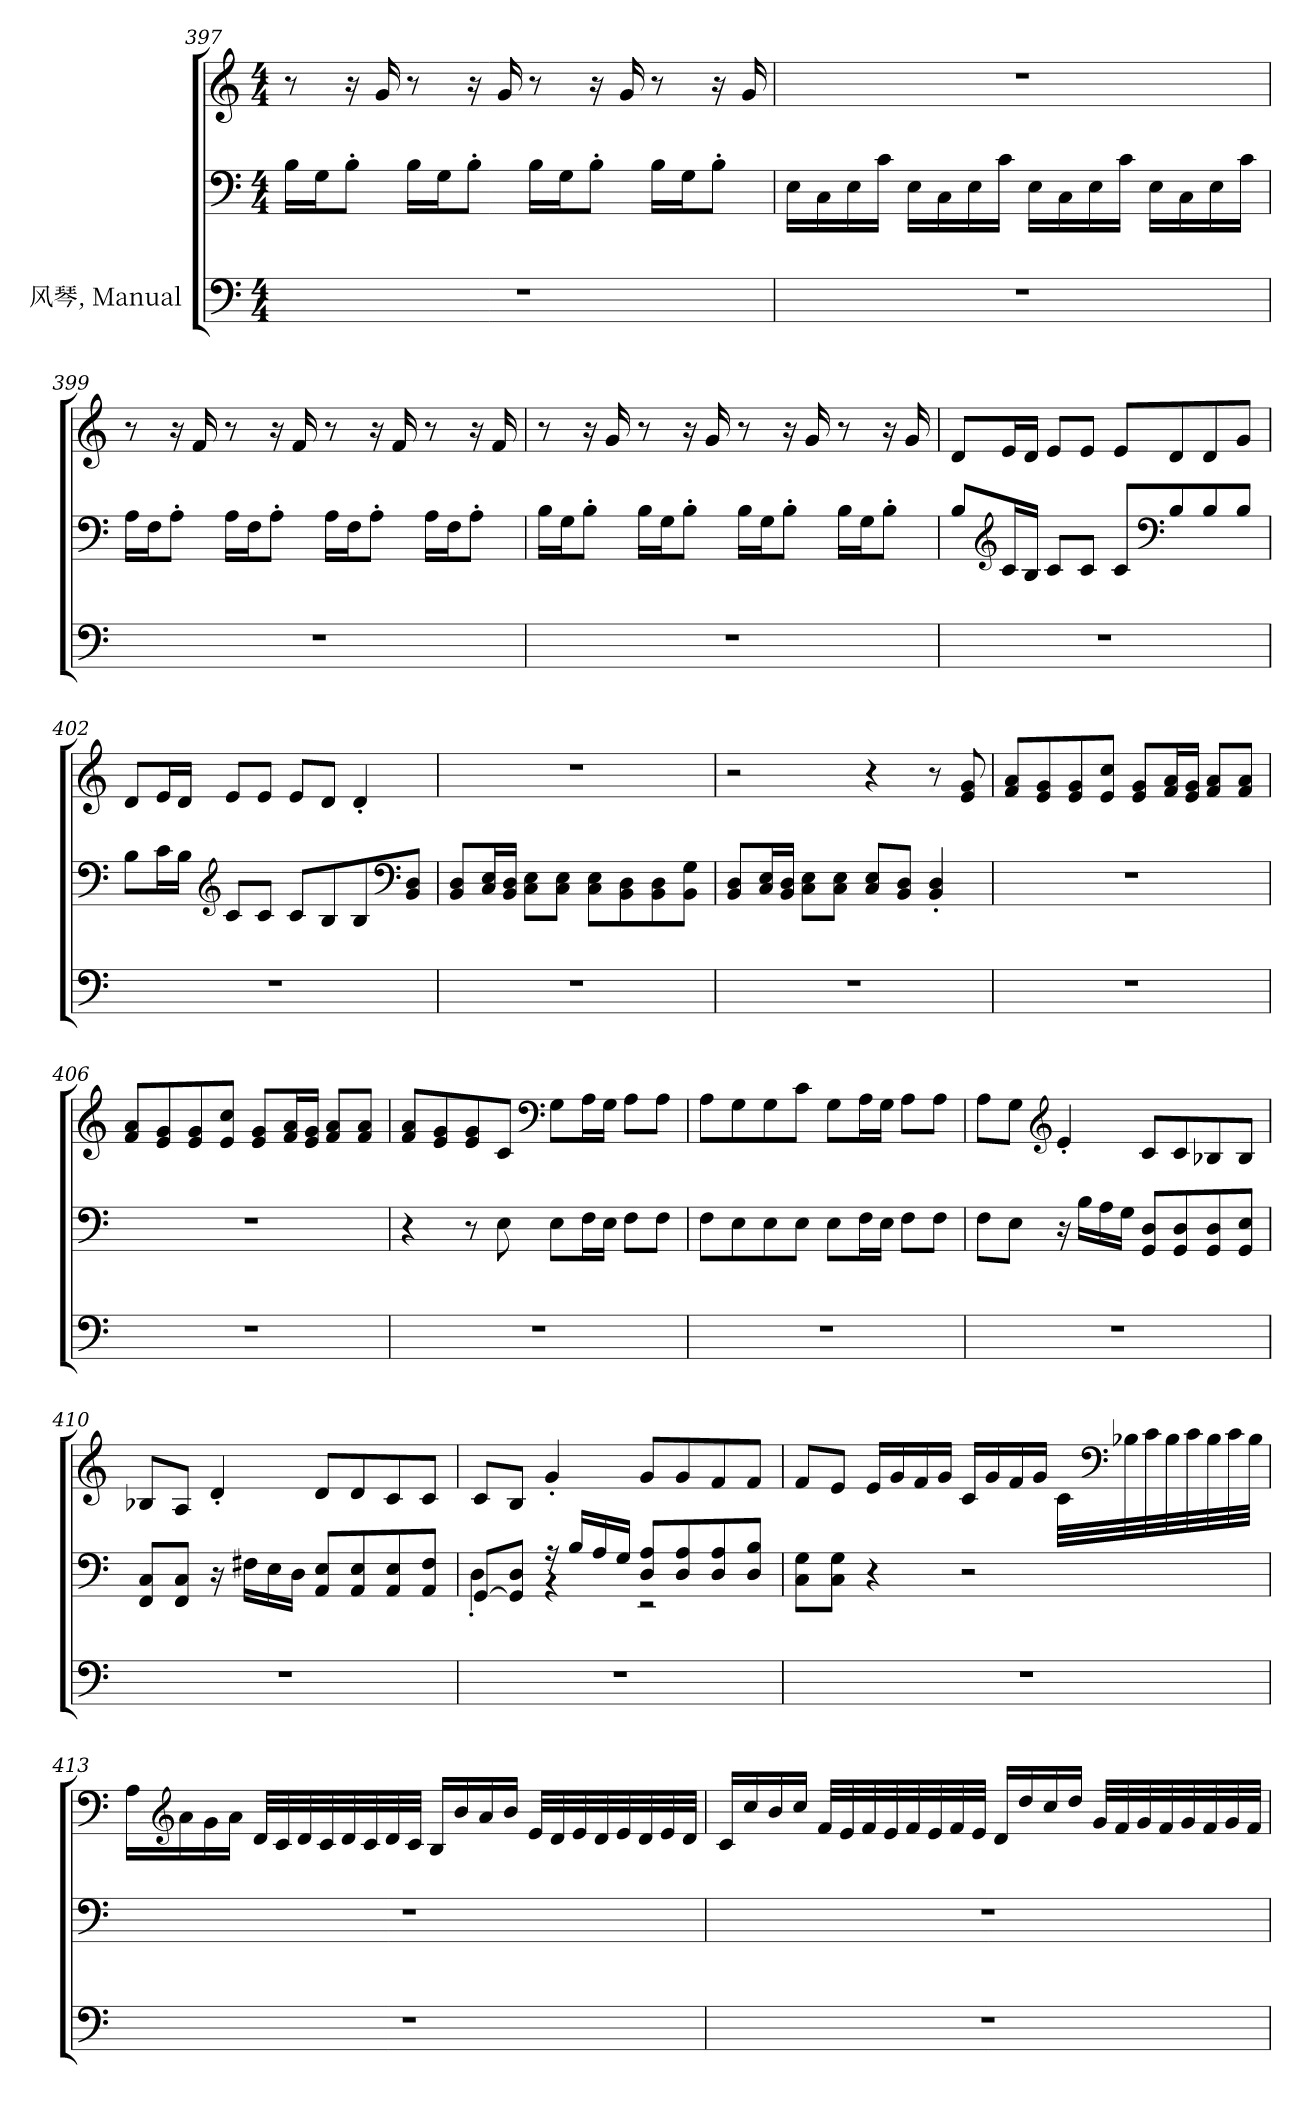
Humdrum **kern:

**kern	**kern	**kern
*part1	*part1	*part1
*staff3	*staff2	*staff1
*I"风琴, Manual	*	*
!!LO:LB:g=z
*clefF4	*clefF4	*clefG2
*k[]	*k[]	*k[]
*M4/4	*M4/4	*M4/4
=397	=397	=397
1r	16B\LL	8r
.	16G\J	.
.	8B'\J	16r
.	.	16g/
.	16B\LL	8r
.	16G\J	.
.	8B'\J	16r
.	.	16g/
.	16B\LL	8r
.	16G\J	.
.	8B'\J	16r
.	.	16g/
.	16B\LL	8r
.	16G\J	.
.	8B'\J	16r
.	.	16g/
=398	=398	=398
1r	16E\LL	1r
.	16C\	.
.	16E\	.
.	16c\JJ	.
.	16E\LL	.
.	16C\	.
.	16E\	.
.	16c\JJ	.
.	16E\LL	.
.	16C\	.
.	16E\	.
.	16c\JJ	.
.	16E\LL	.
.	16C\	.
.	16E\	.
.	16c\JJ	.
!!LO:LB:g=z
=399	=399	=399
1r	16A\LL	8r
.	16F\J	.
.	8A'\J	16r
.	.	16f/
.	16A\LL	8r
.	16F\J	.
.	8A'\J	16r
.	.	16f/
.	16A\LL	8r
.	16F\J	.
.	8A'\J	16r
.	.	16f/
.	16A\LL	8r
.	16F\J	.
.	8A'\J	16r
.	.	16f/
=400	=400	=400
1r	16B\LL	8r
.	16G\J	.
.	8B'\J	16r
.	.	16g/
.	16B\LL	8r
.	16G\J	.
.	8B'\J	16r
.	.	16g/
.	16B\LL	8r
.	16G\J	.
.	8B'\J	16r
.	.	16g/
.	16B\LL	8r
.	16G\J	.
.	8B'\J	16r
.	.	16g/
!!LO:LB:g=z
=401	=401	=401
1r	8B/L	8d/L
*	*clefG2	*
.	16c/L	16e/L
.	16B/JJ	16d/JJ
.	8c/L	8e/L
.	8c/J	8e/J
.	8c/L	8e/L
*	*clefF4	*
.	8B/	8d/
.	8B/	8d/
.	8B/J	8g/J
=402	=402	=402
1r	8B\L	8d/L
.	16c\L	16e/L
.	16B\JJ	16d/JJ
*	*clefG2	*
.	8c/L	8e/L
.	8c/J	8e/J
.	8c/L	8e/L
.	8B/	8d/J
.	8B/	4d'/
*	*clefF4	*
.	8BB/ 8D/J	.
=403	=403	=403
1r	8BB/ 8D/L	1r
.	16C/ 16E/L	.
.	16BB/ 16D/JJ	.
.	8C\ 8E\L	.
.	8C\ 8E\J	.
.	8C\ 8E\L	.
.	8BB\ 8D\	.
.	8BB\ 8D\	.
.	8BB\ 8G\J	.
!!LO:PB:g=z
=404	=404	=404
1r	8BB/ 8D/L	2r
.	16C/ 16E/L	.
.	16BB/ 16D/JJ	.
.	8C\ 8E\L	.
.	8C\ 8E\J	.
.	8C/ 8E/L	4r
.	8BB/ 8D/J	.
.	4BB/' 4D/'	8r
.	.	8e/ 8g/
=405	=405	=405
1r	1r	8f/ 8a/L
.	.	8e/ 8g/
.	.	8e/ 8g/
.	.	8e/ 8cc/J
.	.	8e/ 8g/L
.	.	16f/ 16a/L
.	.	16e/ 16g/JJ
.	.	8f/ 8a/L
.	.	8f/ 8a/J
=406	=406	=406
1r	1r	8f/ 8a/L
.	.	8e/ 8g/
.	.	8e/ 8g/
.	.	8e/ 8cc/J
.	.	8e/ 8g/L
.	.	16f/ 16a/L
.	.	16e/ 16g/JJ
.	.	8f/ 8a/L
.	.	8f/ 8a/J
=407	=407	=407
1r	4r	8f/ 8a/L
.	.	8e/ 8g/
.	8r	8e/ 8g/
.	8E\	8c/J
*	*	*clefF4
.	8E\L	8G\L
.	16F\L	16A\L
.	16E\JJ	16G\JJ
.	8F\L	8A\L
.	8F\J	8A\J
!!LO:LB:g=z
=408	=408	=408
1r	8F\L	8A\L
.	8E\	8G\
.	8E\	8G\
.	8E\J	8c\J
.	8E\L	8G\L
.	16F\L	16A\L
.	16E\JJ	16G\JJ
.	8F\L	8A\L
.	8F\J	8A\J
=409	=409	=409
1r	8F\L	8A\L
.	8E\J	8G\J
*	*	*clefG2
.	16r	4e'/
.	16B\LL	.
.	16A\	.
.	16G\JJ	.
.	8GG/ 8D/L	8c/L
.	8GG/ 8D/	8c/
.	8GG/ 8D/	8B-X/
.	8GG/ 8E/J	8B-/J
=410	=410	=410
1r	8FF/ 8C/L	8B-X/L
.	8FF/ 8C/J	8A/J
.	16r	4d'/
.	16F#X\LL	.
.	16E\	.
.	16D\JJ	.
.	8AA/ 8E/L	8d/L
.	8AA/ 8E/	8d/
.	8AA/ 8E/	8c/
.	8AA/ 8F#/J	8c/J
=411	=411	=411
*	*^	*
1r	[8GG/L	4D'\	8c/L
.	8GG/] 8D/J	.	8B/J
.	16r	4r	4g'/
.	16B/LL	.	.
.	16A/	.	.
.	16G/JJ	.	.
.	8D/ 8A/L	2r	8g/L
.	8D/ 8A/	.	8g/
.	8D/ 8A/	.	8f/
.	8D/ 8B/J	.	8f/J
*	*v	*v	*
!!LO:LB:g=z
=412	=412	=412
1r	8C\ 8G\L	8f/L
.	8C\ 8G\J	8e/J
.	4r	16e/LL
.	.	16g/
.	.	16f/
.	.	16g/JJ
.	2r	16c/LL
.	.	16g/
.	.	16f/
.	.	16g/JJ
.	.	32c\LLL
*	*	*clefF4
.	.	32B-X\
.	.	32c\
.	.	32B-\
.	.	32c\
.	.	32B-\
.	.	32c\
.	.	32B-\JJJ
=413	=413	=413
1r	1r	16A\LL
*	*	*clefG2
.	.	16a\
.	.	16g\
.	.	16a\JJ
.	.	32d/LLL
.	.	32c/
.	.	32d/
.	.	32c/
.	.	32d/
.	.	32c/
.	.	32d/
.	.	32c/JJJ
.	.	16B/LL
.	.	16b/
.	.	16a/
.	.	16b/JJ
.	.	32e/LLL
.	.	32d/
.	.	32e/
.	.	32d/
.	.	32e/
.	.	32d/
.	.	32e/
.	.	32d/JJJ
!!LO:LB:g=z
=414	=414	=414
1r	1r	16c/LL
.	.	16cc/
.	.	16b/
.	.	16cc/JJ
.	.	32f/LLL
.	.	32e/
.	.	32f/
.	.	32e/
.	.	32f/
.	.	32e/
.	.	32f/
.	.	32e/JJJ
.	.	16d/LL
.	.	16dd/
.	.	16cc/
.	.	16dd/JJ
.	.	32g/LLL
.	.	32f/
.	.	32g/
.	.	32f/
.	.	32g/
.	.	32f/
.	.	32g/
.	.	32f/JJJ
=	=	=
*-	*-	*-
